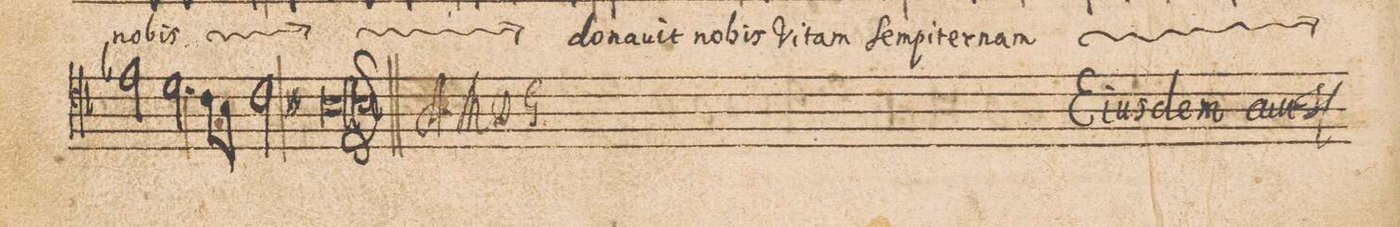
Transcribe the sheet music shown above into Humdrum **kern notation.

**kern	**text	**text
*I"ALTVS.	*	*
*clefC4	*	*
*k[b-]	*	*
*met(c|)	*	*
*M2/1	*	*
2e-X\	ſem-	.
2.d\	-pi-	.
=68-	=68-	=68-
8c\L	.	.
8B-y\J	.	.
2c\	-ter-	.
1Bnl	-nam	.
*	*Xij	*
==	==	==
*-	*-	*-
